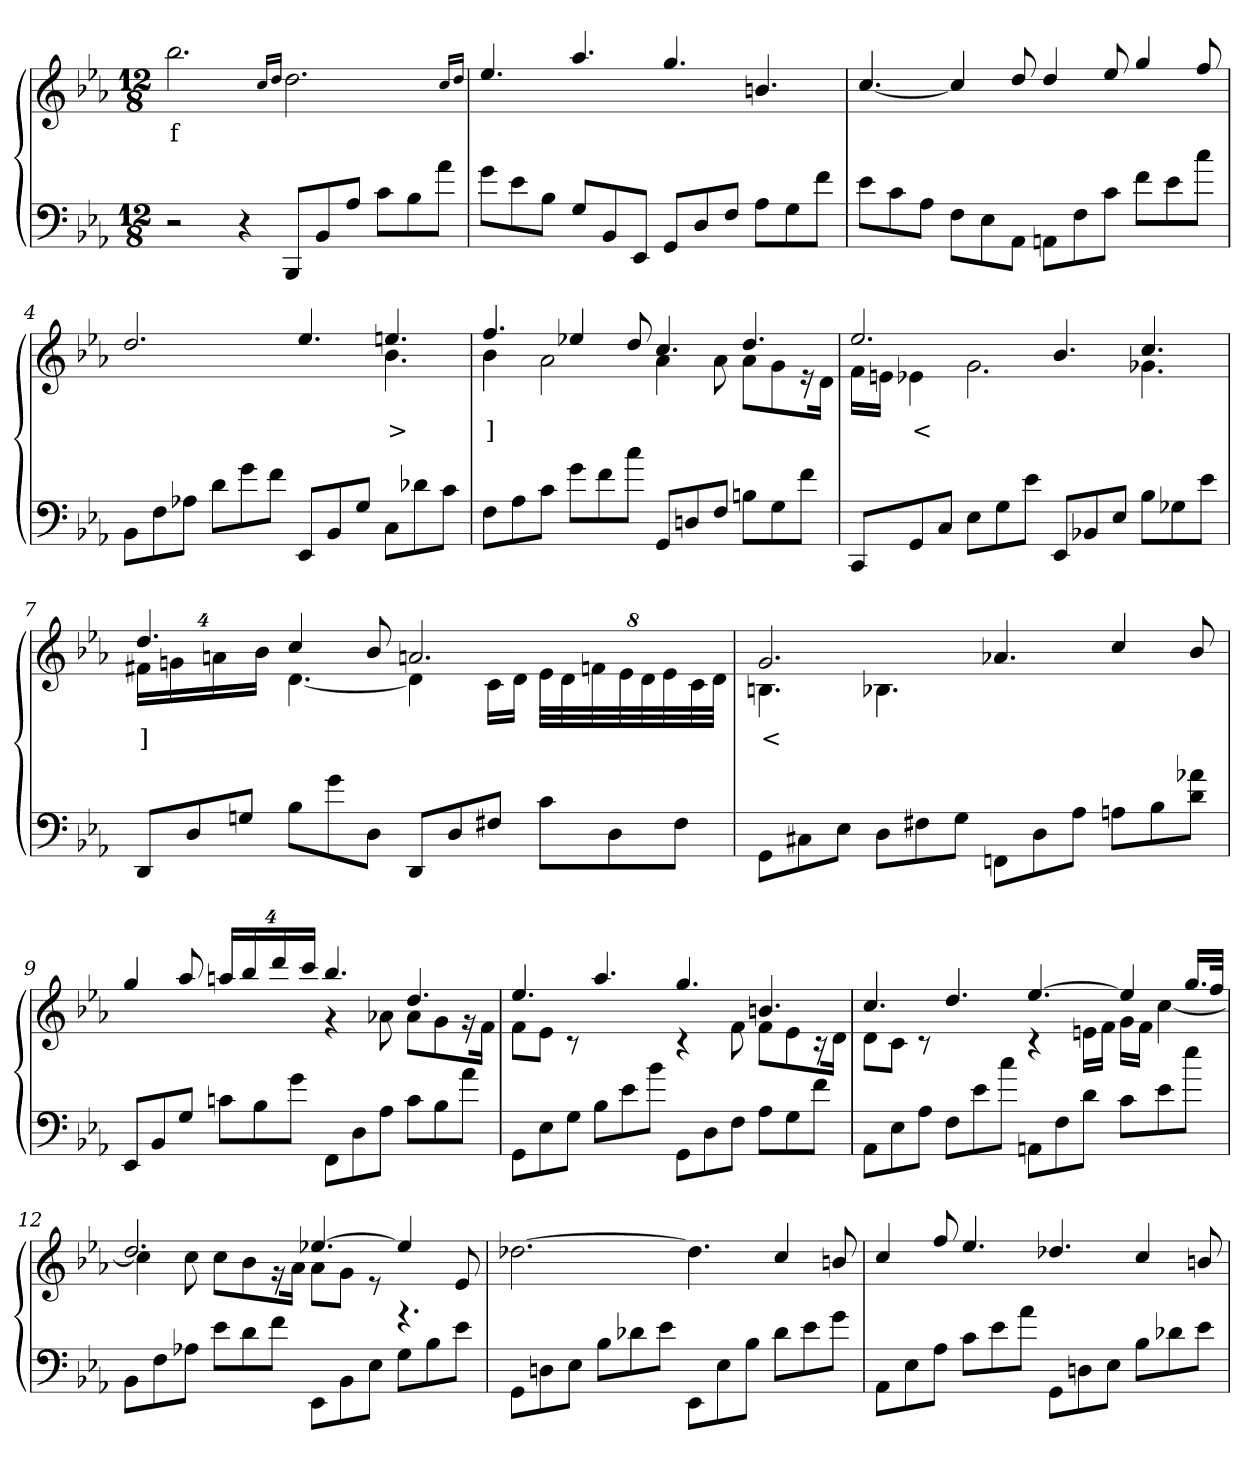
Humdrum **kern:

**kern	**kern	**text
*part2	*part1	*part1
*staff2	*staff1	*staff1
*clefF4	*clefG2	*
*k[b-e-a-]	*k[b-e-a-]	*
*M12/8	*M12/8	*
=1	=1	=1
2r	2.bb-	f
4r	.	.
.	16qcc/LL	.
.	16qdd/JJ	.
8BBB-L	2.dd	.
8BB-	.	.
8A-J	.	.
8cL	.	.
8B-	.	.
8a-J	.	.
.	16qcc/LL	.
.	16qdd/JJ	.
=2	=2	=2
8gL	4.ee-/	.
8e-	.	.
8B-J	.	.
8GL	4.aa-/	.
8BB-	.	.
8EE-J	.	.
8GGL	4.gg/	.
8D	.	.
8FJ	.	.
8A-L	4.bn/	.
8G	.	.
8fJ	.	.
=3	=3	=3
8e-L	[4.cc/	.
8c	.	.
8A-J	.	.
8F\L	4cc/]	.
8E-\	.	.
8AA-\J	8dd/	.
8AAn\L	4dd/	.
8F\	.	.
8c\J	8ee-/	.
8fL	4gg/	.
8e-	.	.
8ccJ	8ff/	.
=4	=4	=4
*	*^	*
8BB-L	2.dd/	8ryy	.
*	*v	*v	*
8F	.	.
8A-XJ	.	.
8dL	.	.
8g	.	.
8fJ	.	.
8EE-L	4.ee-/	.
8BB-	.	.
8GJ	.	.
*	*^	*
8CL	4.een	4.b-	>
8d-X	.	.	.
8cJ	.	.	.
=5	=5	=5	=5
8FL	4.ff	4b-	]
8A-	.	.	.
8cJ	.	2a-	.
8gL	4ee-X	.	.
8f	.	.	.
8ccJ	8dd	.	.
8GGL	4.cc	4a-	.
8Dn	.	.	.
8FJ	.	8a-	.
8BnL	4.dd	8a-L	.
8G	.	8g	.
8fJ	.	16r	.
.	.	16dJk	.
=6	=6	=6	=6
8CCL	2.ee-	16fLL	.
.	.	16enJJ	.
8GG	.	4e-X	<
8CJ	.	.	.
8E-L	.	2.g	.
8G	.	.	.
8e-J	.	.	.
8EE-L	4.b-	.	.
8BB-X	.	.	.
8E-J	.	.	.
8B-L	4.cc	4.g-X	.
8G-X	.	.	.
8e-J	.	.	.
=7	=7	=7	=7
8DDL	4.dd	32%3f#XL	]
.	.	32%3gn	.
8D	.	.	.
.	.	32%3an	.
8GnJ	.	.	.
.	.	32%3b-J	.
8B-L	4cc	[4.d	.
8g	.	.	.
8DJ	8b-	.	.
8DDL	2.an	4d]	.
8D	.	.	.
8F#XJ	.	16cLL	.
.	.	16dJJ	.
8cL	.	64%3e-LL	.
.	.	64%3d	.
.	.	64%3fn	.
8D	.	.	.
.	.	64%3e-	.
.	.	64%3d	.
.	.	64%3e-	.
8F#J	.	.	.
.	.	64%3c	.
.	.	64%3dJJ	.
=8	=8	=8	=8
8GG\L	2.g	4.Bn	<
8C#X\	.	.	.
8E-\J	.	.	.
8DL	.	4.B-X	.
8F#X	.	.	.
8GJ	.	.	.
8FFn\L	4.a-X	2.ryy	.
8D\	.	.	.
8A-\J	.	.	.
8AnL	4cc/	.	.
8B-	.	.	.
8a-X 8dJ	8b-/	.	.
=9	=9	=9	=9
8EE-L	4gg/	2.ryy	.
8BB-	.	.	.
8GJ	8aa-/	.	.
8cn\L	32%3aan/L	.	.
.	32%3bb-/	.	.
8B-	.	.	.
.	32%3ddd/	.	.
8gJ	.	.	.
.	32%3ccc/J	.	.
8FF\L	4.bb-	4r	.
8D\	.	.	.
8A-\J	.	8a-X	.
8cL	4.dd	8a-L	.
8B-	.	8g	.
8a-J	.	16r	.
.	.	16fJk	.
=10	=10	=10	=10
8GG\L	4.ee-	8fL	.
8E-\	.	8e-J	.
8G\J	.	8r	.
8B-L	4.aa-/	4.ryy	.
8e-	.	.	.
8b-J	.	.	.
8GG\L	4.gg	4r	.
8D\	.	.	.
8F\J	.	8f	.
8A-L	4.bn	8fL	.
8G	.	8e-	.
8fJ	.	16r	.
.	.	16dJk	.
=11	=11	=11	=11
8AA-L	4.cc	8dL	.
8E-	.	8cJ	.
8A-J	.	8r	.
8FL	4.dd/	4.ryy	.
8e-	.	.	.
8ccJ	.	.	.
8AAnL	[4.ee-	4r	.
8F	.	.	.
8dJ	.	16enLL	.
.	.	16fJJ	.
8cL	4ee-]	16gLL	.
.	.	16fJJ	.
8e-	.	[4cc	.
8ee-J	16.ggLL	.	.
.	32ffJJk	.	.
=12	=12	=12	=12
8BB-L	2.dd	4cc]	.
8F	.	.	.
8A-XJ	.	8cc	.
8e-L	.	8ccL	.
8d	.	8b-	.
8fJ	.	16r	.
.	.	16a-Jk	.
8EE-\L	[4.ee-X	8a-L	.
8BB-\	.	8gJ	.
8E-\J	.	8r	.
8GL	4ee-/]	4.r	.
8B-	.	.	.
8e-J	8e-	.	.
*	*v	*v	*
=13	=13	=13
8GG\L	[2.dd-X\	.
8Dn\	.	.
8E-\J	.	.
8B-L	.	.
8d-X	.	.
8e-J	.	.
8EE-\L	4.dd-\]	.
8E-\	.	.
8B-\J	.	.
8d-L	4cc/	.
8e-	.	.
8gJ	8bn/	.
=14	=14	=14
8AA-\L	4cc/	.
8E-\	.	.
8A-\J	8ff/	.
8cL	4.ee-/	.
8e-	.	.
8a-J	.	.
8GG\L	4.dd-X/	.
8Dn\	.	.
8E-\J	.	.
8B-L	4cc/	.
8d-X	.	.
8e-J	8bn/	.
=	=	=
*-	*-	*-
